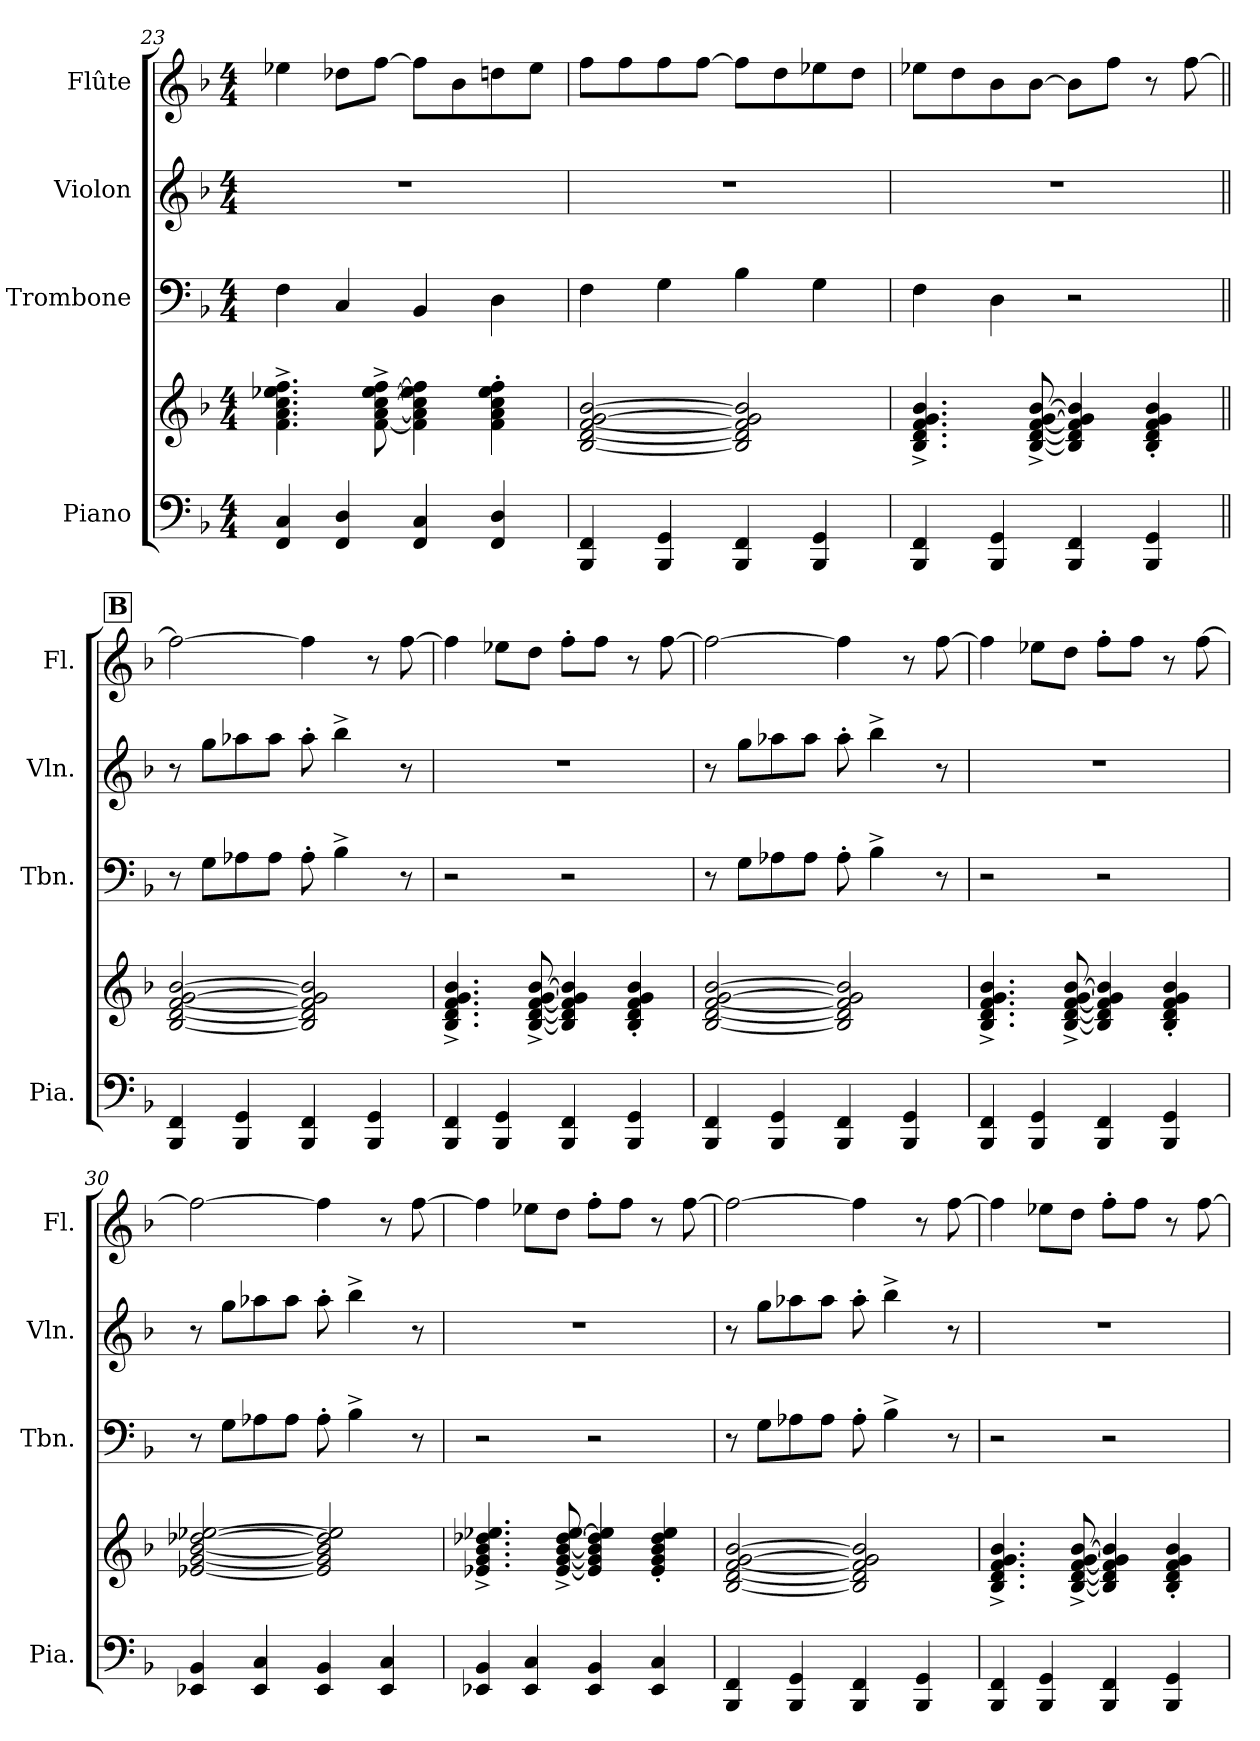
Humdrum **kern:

**kern	**kern	**kern	**kern	**kern
*part4	*part4	*part3	*part2	*part1
*staff5	*staff4	*staff3	*staff2	*staff1
*I"Piano	*	*I"Trombone	*I"Violon	*I"Flûte
*I'Pia.	*	*I'Tbn.	*I'Vln.	*I'Fl.
*clefF4	*clefG2	*clefF4	*clefG2	*clefG2
*k[b-]	*k[b-]	*k[b-]	*k[b-]	*k[b-]
*M4/4	*M4/4	*M4/4	*M4/4	*M4/4
=23	=23	=23	=23	=23
4FF/ 4C/	4.f\^ 4.a\^ 4.cc\^ 4.ee-X\^ 4.ff\^	4F\	1r	4ee-X\
4FF/ 4D/	.	4C/	.	8dd-X\L
.	[8f\^ [8a\^ [8cc\^ [8ee-\^ [8ff\^	.	.	[8ff\J
4FF/ 4C/	4f\] 4a\] 4cc\] 4ee-\] 4ff\]	4BB-/	.	8ff\L]
.	.	.	.	8b-\
4FF/ 4D/	4f\' 4a\' 4cc\' 4ee-\' 4ff\'	4D\	.	8ddn\
.	.	.	.	8ee-\J
!!LO:PB:g=z
=24	=24	=24	=24	=24
4BBB-/ 4FF/	[2B-/ [2d/ [2f/ [2g/ [2b-/	4F\	1r	8ff\L
.	.	.	.	8ff\
4BBB-/ 4GG/	.	4G\	.	8ff\
.	.	.	.	[8ff\J
4BBB-/ 4FF/	2B-/] 2d/] 2f/] 2g/] 2b-/]	4B-\	.	8ff\L]
.	.	.	.	8dd\
4BBB-/ 4GG/	.	4G\	.	8ee-X\
.	.	.	.	8dd\J
=25	=25	=25	=25	=25
4BBB-/ 4FF/	4.B-/^ 4.d/^ 4.f/^ 4.g/^ 4.b-/^	4F\	1r	8ee-X\L
.	.	.	.	8dd\
4BBB-/ 4GG/	.	4D\	.	8b-\
.	[8B-/^ [8d/^ [8f/^ [8g/^ [8b-/^	.	.	[8b-\J
4BBB-/ 4FF/	4B-/] 4d/] 4f/] 4g/] 4b-/]	2r	.	8b-\L]
.	.	.	.	8ff\J
4BBB-/ 4GG/	4B-/' 4d/' 4f/' 4g/' 4b-/'	.	.	8r
.	.	.	.	[8ff\
!!LO:REH:place=s1:a:B:fs=14:t=B
=26||	=26||	=26||	=26||	=26||
4BBB-/ 4FF/	[2B-/ [2d/ [2f/ [2g/ [2b-/	8r	8r	2ff\_
.	.	8G\L	8gg\L	.
4BBB-/ 4GG/	.	8A-X\	8aa-X\	.
.	.	8A-\J	8aa-\J	.
4BBB-/ 4FF/	2B-/] 2d/] 2f/] 2g/] 2b-/]	8A-'\	8aa-'\	4ff\]
.	.	4B-^\	4bb-^\	.
4BBB-/ 4GG/	.	.	.	8r
.	.	8r	8r	[8ff\
=27	=27	=27	=27	=27
4BBB-/ 4FF/	4.B-/^ 4.d/^ 4.f/^ 4.g/^ 4.b-/^	2r	1r	4ff\]
4BBB-/ 4GG/	.	.	.	8ee-X\L
.	[8B-/^ [8d/^ [8f/^ [8g/^ [8b-/^	.	.	8dd\J
4BBB-/ 4FF/	4B-/] 4d/] 4f/] 4g/] 4b-/]	2r	.	8ff'\L
.	.	.	.	8ff\J
4BBB-/ 4GG/	4B-/' 4d/' 4f/' 4g/' 4b-/'	.	.	8r
.	.	.	.	[8ff\
!!LO:LB:g=z
=28	=28	=28	=28	=28
4BBB-/ 4FF/	[2B-/ [2d/ [2f/ [2g/ [2b-/	8r	8r	2ff\_
.	.	8G\L	8gg\L	.
4BBB-/ 4GG/	.	8A-X\	8aa-X\	.
.	.	8A-\J	8aa-\J	.
4BBB-/ 4FF/	2B-/] 2d/] 2f/] 2g/] 2b-/]	8A-'\	8aa-'\	4ff\]
.	.	4B-^\	4bb-^\	.
4BBB-/ 4GG/	.	.	.	8r
.	.	8r	8r	[8ff\
=29	=29	=29	=29	=29
4BBB-/ 4FF/	4.B-/^ 4.d/^ 4.f/^ 4.g/^ 4.b-/^	2r	1r	4ff\]
4BBB-/ 4GG/	.	.	.	8ee-X\L
.	[8B-/^ [8d/^ [8f/^ [8g/^ [8b-/^	.	.	8dd\J
4BBB-/ 4FF/	4B-/] 4d/] 4f/] 4g/] 4b-/]	2r	.	8ff'\L
.	.	.	.	8ff\J
4BBB-/ 4GG/	4B-/' 4d/' 4f/' 4g/' 4b-/'	.	.	8r
.	.	.	.	[8ff\
=30	=30	=30	=30	=30
4EE-X/ 4BB-/	[2e-X/ [2g/ [2b-/ [2dd-X/ [2ee-X/	8r	8r	2ff\_
.	.	8G\L	8gg\L	.
4EE-/ 4C/	.	8A-X\	8aa-X\	.
.	.	8A-\J	8aa-\J	.
4EE-/ 4BB-/	2e-/] 2g/] 2b-/] 2dd-/] 2ee-/]	8A-'\	8aa-'\	4ff\]
.	.	4B-^\	4bb-^\	.
4EE-/ 4C/	.	.	.	8r
.	.	8r	8r	[8ff\
=31	=31	=31	=31	=31
4EE-X/ 4BB-/	4.e-X/^ 4.g/^ 4.b-/^ 4.dd-X/^ 4.ee-X/^	2r	1r	4ff\]
4EE-/ 4C/	.	.	.	8ee-X\L
.	[8e-/^ [8g/^ [8b-/^ [8dd-/^ [8ee-/^	.	.	8dd\J
4EE-/ 4BB-/	4e-/] 4g/] 4b-/] 4dd-/] 4ee-/]	2r	.	8ff'\L
.	.	.	.	8ff\J
4EE-/ 4C/	4e-/' 4g/' 4b-/' 4dd-/' 4ee-/'	.	.	8r
.	.	.	.	[8ff\
!!LO:PB:g=z
=32	=32	=32	=32	=32
4BBB-/ 4FF/	[2B-/ [2d/ [2f/ [2g/ [2b-/	8r	8r	2ff\_
.	.	8G\L	8gg\L	.
4BBB-/ 4GG/	.	8A-X\	8aa-X\	.
.	.	8A-\J	8aa-\J	.
4BBB-/ 4FF/	2B-/] 2d/] 2f/] 2g/] 2b-/]	8A-'\	8aa-'\	4ff\]
.	.	4B-^\	4bb-^\	.
4BBB-/ 4GG/	.	.	.	8r
.	.	8r	8r	[8ff\
=33	=33	=33	=33	=33
4BBB-/ 4FF/	4.B-/^ 4.d/^ 4.f/^ 4.g/^ 4.b-/^	2r	1r	4ff\]
4BBB-/ 4GG/	.	.	.	8ee-X\L
.	[8B-/^ [8d/^ [8f/^ [8g/^ [8b-/^	.	.	8dd\J
4BBB-/ 4FF/	4B-/] 4d/] 4f/] 4g/] 4b-/]	2r	.	8ff'\L
.	.	.	.	8ff\J
4BBB-/ 4GG/	4B-/' 4d/' 4f/' 4g/' 4b-/'	.	.	8r
.	.	.	.	[8ff\
=	=	=	=	=
*-	*-	*-	*-	*-
